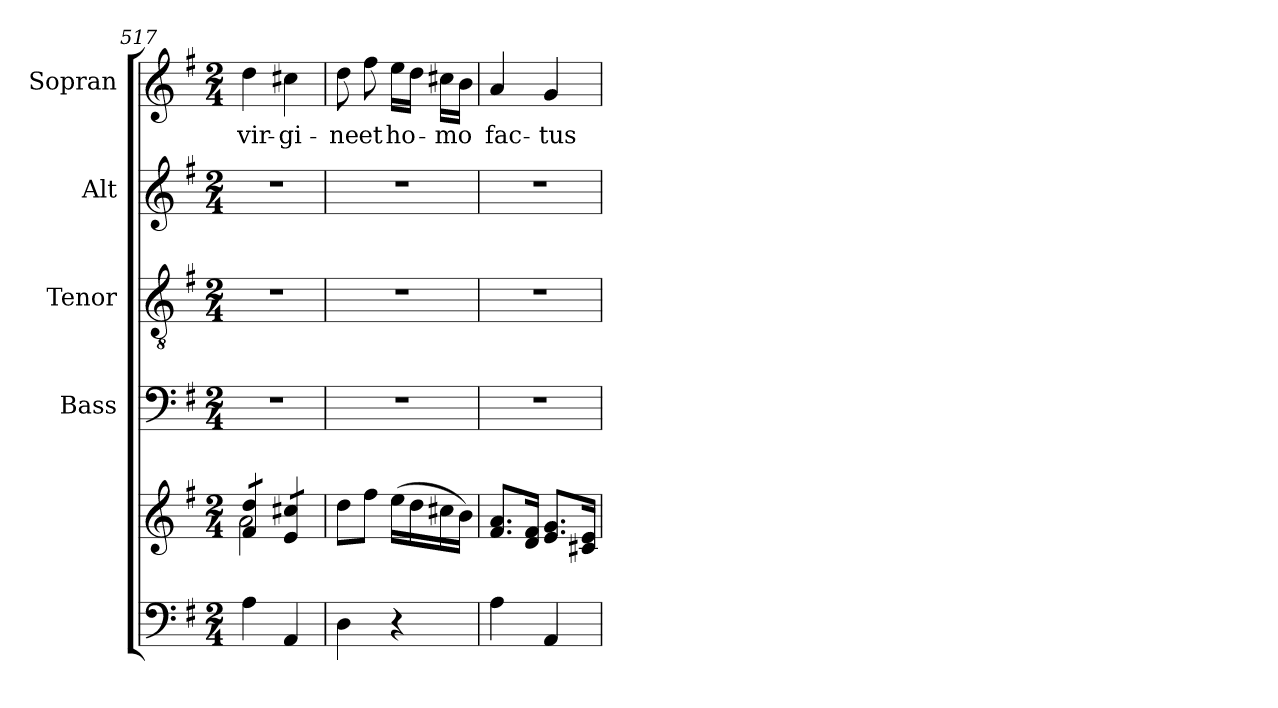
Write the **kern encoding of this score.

**kern	**kern	**kern	**kern	**kern	**kern	**text
*part5	*part5	*part4	*part3	*part2	*part1	*part1
*staff6	*staff5	*staff4	*staff3	*staff2	*staff1	*staff1
*	*	*I"Bass	*I"Tenor	*I"Alt	*I"Sopran	*
*	*	*I'B.	*I'T.	*I'A.	*I'S.	*
*clefF4	*clefG2	*clefF4	*clefGv2	*clefG2	*clefG2	*
*k[f#]	*k[f#]	*k[f#]	*k[f#]	*k[f#]	*k[f#]	*
*G:	*G:	*G:	*G:	*G:	*G:	*
*M2/4	*M2/4	*M2/4	*M2/4	*M2/4	*M2/4	*
=517	=517	=517	=517	=517	=517	=517
*	*^	*	*	*	*	*
!	!	!	!	!	!	!	!LO:LY:b
*	*tremolo	*	*	*	*	*	*
4A\	8f#/ 8dd/L	2a\	2r	2r	2r	4dd\	vir-
.	8f#/ 8dd/J	.	.	.	.	.	.
!	!	!	!	!	!	!	!LO:LY:b
4AA/	8e/ 8cc#X/L	.	.	.	.	4cc#X\	-gi-
.	8e/ 8cc#X/J	.	.	.	.	.	.
*	*Xtremolo	*	*	*	*	*	*
*	*v	*v	*	*	*	*	*
!!LO:PB:g=z
=518	=518	=518	=518	=518	=518	=518
!	!	!	!	!	!	!LO:LY:b
4D\	8dd\L	2r	2r	2r	8dd\	-ne
!	!	!	!	!	!	!LO:LY:b
.	8ff#\J	.	.	.	8ff#\	et
!	!	!	!	!	!	!LO:LY:b
4r	(>16ee\LL	.	.	.	16ee\LL	ho-
.	16dd\	.	.	.	16dd\JJ	.
!	!	!	!	!	!	!LO:LY:b
.	16cc#X\	.	.	.	16cc#X\LL	-mo
.	16b\JJ)	.	.	.	16b\JJ	.
=519	=519	=519	=519	=519	=519	=519
!	!	!	!	!	!	!LO:LY:b
4A\	8.f#/ 8.a/L	2r	2r	2r	4a/	fac-
.	16d/ 16f#/Jk	.	.	.	.	.
!	!	!	!	!	!	!LO:LY:b
4AA/	8.e/ 8.g/L	.	.	.	4g/	-tus
.	16c#X/ 16e/Jk	.	.	.	.	.
=	=	=	=	=	=	=
*-	*-	*-	*-	*-	*-	*-
